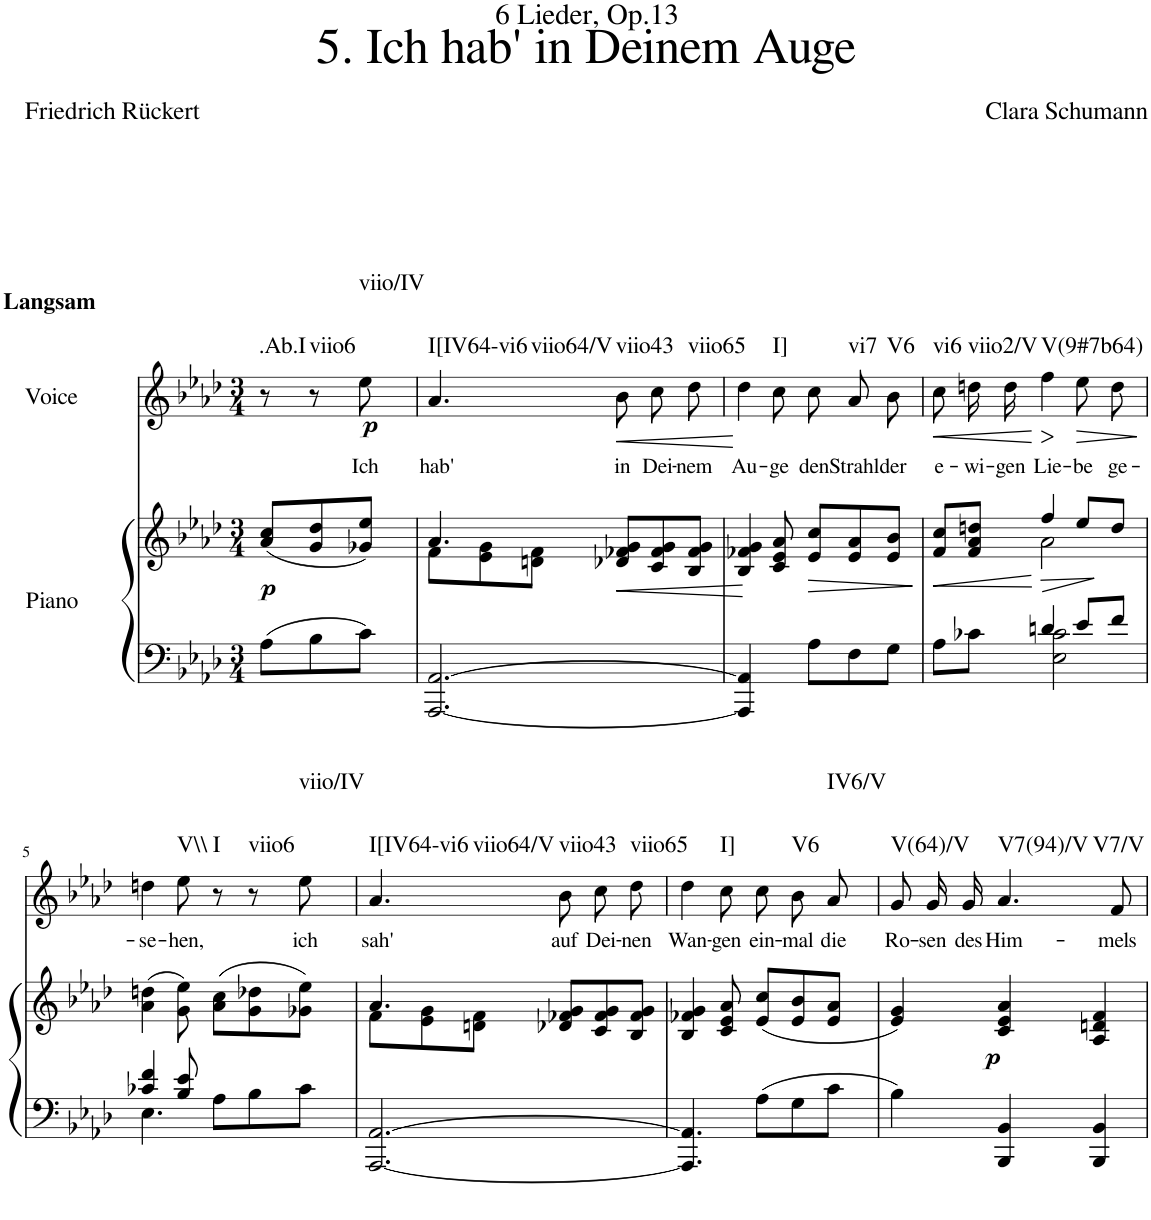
**kern	**kern	**dynam	**kern	**text	**dynam	**harte
*part2	*part2	*part2	*part1	*part1	*part1	*part1
*staff3	*staff2	*staff2/3	*staff1	*staff1	*staff1	*
*I"Piano	*	*	*I"Voice	*	*	*
*I'Pno	*	*	*	*	*	*
*clefF4	*clefG2	*	*clefG2	*	*	*
*k[b-e-a-d-]	*k[b-e-a-d-]	*	*k[b-e-a-d-]	*	*	*
*M3/4	*M3/4	*	*M3/4	*	*	*
=1	=1	=1	=1	=1	=1	=1
!	!	!	!LO:TX:a:B:t=Langsam	!	!	!
!	!	!LO:DY:b	!	!	!	!LO:H:kt=.Ab.I
8A-\L	(8a-/ 8cc/L	p	8r	.	.	N
!	!	!	!	!	!	!LO:H:kt=viio6
8B-\	8g/ 8dd-/	.	8r	.	.	N
!	!	!	!	!LO:LY:b	!LO:DY:b	!LO:H:kt=viio/IV
8c\J	8g-X/ 8ee-/J)	.	8ee-\	Ich	p	N
=2	=2	=2	=2	=2	=2	=2
*	*^	*	*	*	*	*
!	!	!	!	!	!LO:LY:b	!	!LO:H:n=1:kt=I[IV64-vi6
!	!	!	!	!	!	!	!LO:H:n=2:kt=viio64/V
[2.AAA-/ [2.AA-/	4.a-/	8f\L	.	4.a-/	hab'	.	N N
.	.	8e-\ 8g\	.	.	.	.	.
.	.	8dn\ 8f\J	.	.	.	.	.
!	!	!	!LO:HP:b	!	!LO:LY:b	!LO:HP:b	!LO:H:kt=viio43
.	8d-X/ 8f-X/ 8g/L	4.ryy	<	8b-\	in	<	N
!	!	!	!	!	!LO:LY:b	!	!
.	8c/ 8f-/ 8g/	.	.	8cc\	Dei-	.	.
!	!	!	!	!	!LO:LY:b	!	!LO:H:kt=viio65
.	8B-/ 8f-/ 8g/J	.	.	8dd-\	-nem	.	N
*	*v	*v	*	*	*	*	*
.	.	[	.	.	[	.
=3	=3	=3	=3	=3	=3	=3
!	!	!	!	!LO:LY:b	!	!
4AAA-/] 4AA-/]	4B-/ 4f-X/ 4g/	.	4dd-\	Au-	.	.
!	!	!	!	!LO:LY:b	!	!LO:H:kt=I]
8ryy	8c/ 8e-/ 8a-/	.	8cc\L	-ge	.	N
!	!	!LO:HP:b	!	!LO:LY:b	!	!
8A-\L	8e-/ 8cc/L	>	8cc\J	den	.	.
!	!	!	!	!LO:LY:b	!	!LO:H:kt=vi7
8F\	8e-/ 8a-/	.	8a-/	Strahl	.	N
!	!	!	!	!LO:LY:b	!	!LO:H:kt=V6
8G\J	8e-/ 8b-/J	.	8b-\	der	.	N
.	.	]	.	.	.	.
=4	=4	=4	=4	=4	=4	=4
*^	*	*	*	*	*	*
!	!	!	!LO:HP:b	!	!LO:LY:b	!LO:HP:b	!LO:H:kt=vi6
*	*	*^	*	*	*	*	*
8A-\L	4ryy	8f/ 8cc/L	4ryy	<	8cc\	e-	<	N
!	!	!	!	!	!	!LO:LY:b	!	!LO:H:kt=viio2/V
8c-X\J	.	8f/ 8a-/ 8ddn/J	.	.	16ddn\LL	-wi-	.	N
!	!	!	!	!	!	!LO:LY:b	!	!
.	.	.	.	.	16dd\JJ	-gen	.	.
!	!	!	!	!LO:HP:n=1:b	!	!LO:LY:b	!LO:HP:n=1:b	!LO:H:kt=V(9#7b64)
4dn/	2E-\ 2c-\	4ff/	2a-\	[ >	4ff\	Lie-	[ >	N
!	!	!	!	!	!	!LO:LY:b	!LO:HP:n=1:b	!
8e-/L	.	8ee-/L	.	.	8ee-\L	-be	] >	.
!	!	!	!	!	!	!LO:LY:b	!	!
8f/J	.	8dd/J	.	.	8dd\J	ge-	.	.
*v	*v	*	*	*	*	*	*	*
*	*v	*v	*	*	*	*	*
.	.	]	.	.	]	.
!!LO:LB:g=z
=5	=5	=5	=5	=5	=5	=5
*^	*	*	*	*	*	*
!	!	!	!	!	!LO:LY:b	!	!
4c-X/ 4f/	4.E-\	(4a-\ 4ddn\	.	4ddn\	-se-	.	.
!	!	!	!	!	!LO:LY:b	!	!LO:H:kt=V\\
8B-/ 8e-/	.	8g\ 8ee-\)	.	8ee-\	-hen,	.	N
!	!	!	!	!	!	!	!LO:H:kt=I
8A-\L	4.ryy	(8a-\ 8cc\L	.	8r	.	.	N
!	!	!	!	!	!	!	!LO:H:kt=viio6
8B-\	.	8g\ 8dd-X\	.	8r	.	.	N
!	!	!	!	!	!LO:LY:b	!	!LO:H:kt=viio/IV
8c-\J	.	8g-X\ 8ee-\J)	.	8ee-\	ich	.	N
*v	*v	*	*	*	*	*	*
=6	=6	=6	=6	=6	=6	=6
*	*^	*	*	*	*	*
!	!	!	!	!	!LO:LY:b	!	!LO:H:n=1:kt=I[IV64-vi6
!	!	!	!	!	!	!	!LO:H:n=2:kt=viio64/V
[2.AAA-/ [2.AA-/	4.a-/	8f\L	.	4.a-/	sah'	.	N N
.	.	8e-\ 8g\	.	.	.	.	.
.	.	8dn\ 8f\J	.	.	.	.	.
!	!	!	!	!	!LO:LY:b	!	!LO:H:kt=viio43
.	8d-X/ 8f-X/ 8g/L	4.ryy	.	8b-\	auf	.	N
!	!	!	!	!	!LO:LY:b	!	!
.	8c/ 8f-/ 8g/	.	.	8cc\	Dei-	.	.
!	!	!	!	!	!LO:LY:b	!	!LO:H:kt=viio65
.	8B-/ 8f-/ 8g/J	.	.	8dd-\	-nen	.	N
*	*v	*v	*	*	*	*	*
=7	=7	=7	=7	=7	=7	=7
!	!	!	!	!LO:LY:b	!	!
4.AAA-/] 4.AA-/]	4B-/ 4f-X/ 4g/	.	4dd-\	Wan-	.	.
!	!	!	!	!LO:LY:b	!	!LO:H:kt=I]
.	8c/ 8e-/ 8a-/	.	8cc\L	-gen	.	N
!	!	!	!	!LO:LY:b	!	!
8A-\L	(8e-/ 8cc/L	.	8cc\J	ein-	.	.
!	!	!	!	!LO:LY:b	!	!LO:H:kt=V6
8G\	8e-/ 8b-/	.	8b-\	-mal	.	N
!	!	!	!	!LO:LY:b	!	!LO:H:kt=IV6/V
8c\J	8e-/ 8a-/J	.	8a-/	die	.	N
=8	=8	=8	=8	=8	=8	=8
!	!	!	!	!LO:LY:b	!	!LO:H:kt=V(64)/V
4B-\	4e-/ 4g/)	.	8g/L	Ro-	.	N
!	!	!	!	!LO:LY:b	!	!
.	.	.	16g/L	-sen	.	.
!	!	!	!	!LO:LY:b	!	!
.	.	.	16g/JJ	des	.	.
!	!	!LO:DY:b	!	!LO:LY:b	!	!LO:H:n=1:kt=V7(94)/V
!	!	!	!	!	!	!LO:H:n=2:kt=V7/V
4BBB-/ 4BB-/	4c/ 4e-/ 4a-/	p	4.a-/	Him-	.	N N
4BBB-/ 4BB-/	4A-/ 4dn/ 4f/	.	.	.	.	.
!	!	!	!	!LO:LY:b	!	!
.	.	.	8f/	-mels	.	.
=	=	=	=	=	=	=
*-	*-	*-	*-	*-	*-	*-
